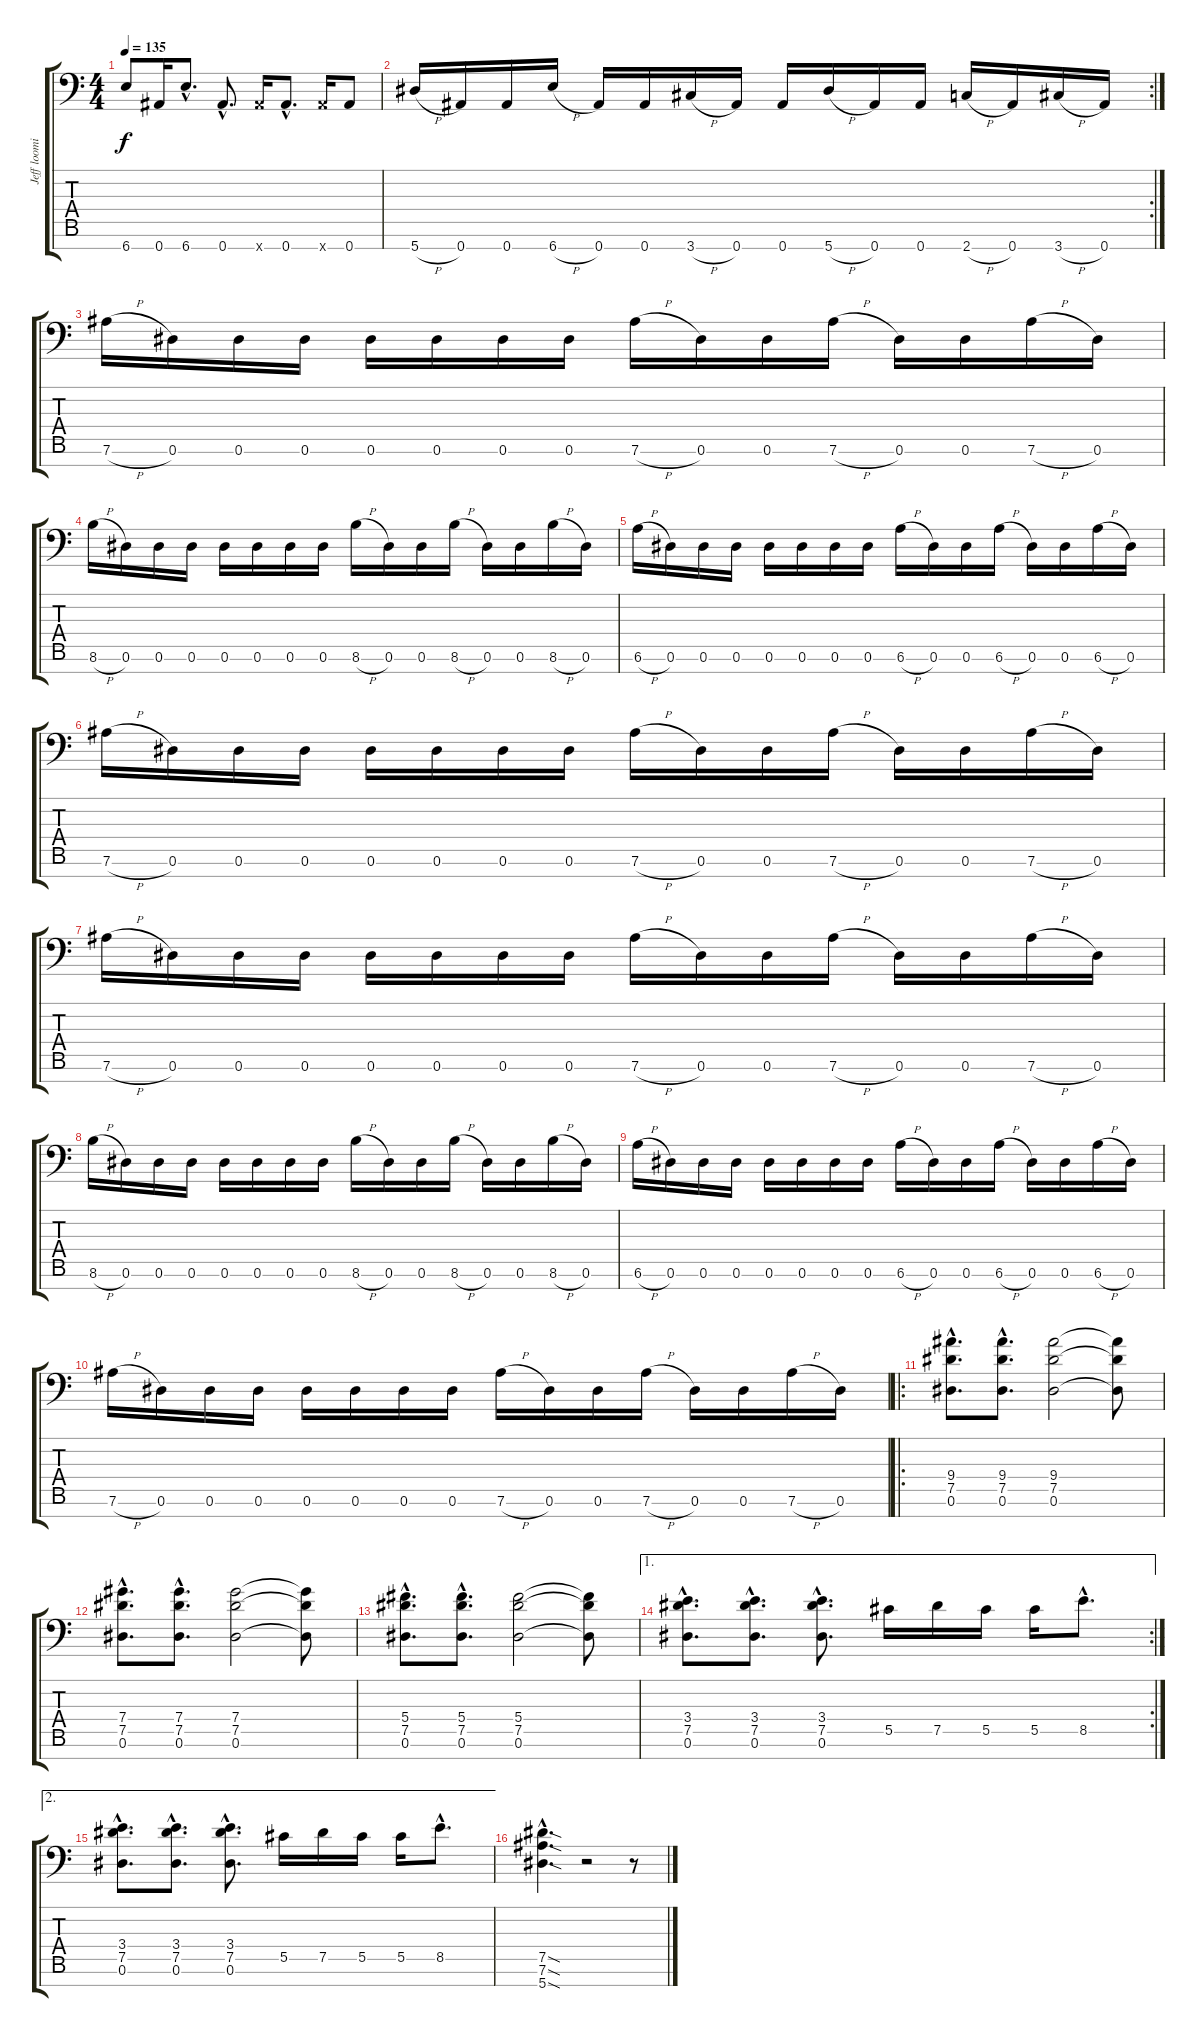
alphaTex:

\track ("Jeff loomis" "Jeff loomi") {instrument distortionguitar}
\staff {score tabs}
\tuning (Eb4 Bb3 Gb3 Db3 Ab2 Eb2 Bb1) {hide}
\ts (4 4)
\tempo 135
\clef f4
\ks c
6.7.8{dy f} 0.7.16 6.7{hac}.8{d} 0.7{hac}.8{d} 0.7{x}.16 0.7{hac}.8{d} 0.7{x}.16 0.7.8 |
\rc 2
5.7{h}.16 0.7.16 0.7.16 6.7{h}.16 0.7.16 0.7.16 3.7{h}.16 0.7.16 0.7.16 5.7{h}.16 0.7.16 0.7.16 2.7{h}.16 0.7.16 3.7{h}.16 0.7.16 |
7.6{h}.16 0.6.16 0.6.16 0.6.16 0.6.16 0.6.16 0.6.16 0.6.16 7.6{h}.16 0.6.16 0.6.16 7.6{h}.16 0.6.16 0.6.16 7.6{h}.16 0.6.16 |
8.6{h}.16 0.6.16 0.6.16 0.6.16 0.6.16 0.6.16 0.6.16 0.6.16 8.6{h}.16 0.6.16 0.6.16 8.6{h}.16 0.6.16 0.6.16 8.6{h}.16 0.6.16 |
6.6{h}.16 0.6.16 0.6.16 0.6.16 0.6.16 0.6.16 0.6.16 0.6.16 6.6{h}.16 0.6.16 0.6.16 6.6{h}.16 0.6.16 0.6.16 6.6{h}.16 0.6.16 |
7.6{h}.16 0.6.16 0.6.16 0.6.16 0.6.16 0.6.16 0.6.16 0.6.16 7.6{h}.16 0.6.16 0.6.16 7.6{h}.16 0.6.16 0.6.16 7.6{h}.16 0.6.16 |
7.6{h}.16 0.6.16 0.6.16 0.6.16 0.6.16 0.6.16 0.6.16 0.6.16 7.6{h}.16 0.6.16 0.6.16 7.6{h}.16 0.6.16 0.6.16 7.6{h}.16 0.6.16 |
8.6{h}.16 0.6.16 0.6.16 0.6.16 0.6.16 0.6.16 0.6.16 0.6.16 8.6{h}.16 0.6.16 0.6.16 8.6{h}.16 0.6.16 0.6.16 8.6{h}.16 0.6.16 |
6.6{h}.16 0.6.16 0.6.16 0.6.16 0.6.16 0.6.16 0.6.16 0.6.16 6.6{h}.16 0.6.16 0.6.16 6.6{h}.16 0.6.16 0.6.16 6.6{h}.16 0.6.16 |
7.6{h}.16 0.6.16 0.6.16 0.6.16 0.6.16 0.6.16 0.6.16 0.6.16 7.6{h}.16 0.6.16 0.6.16 7.6{h}.16 0.6.16 0.6.16 7.6{h}.16 0.6.16 |
\ro
(9.4{hac} 7.5{hac} 0.6{hac}).8{d} (9.4{hac} 7.5{hac} 0.6{hac}).8{d} (9.4 7.5 0.6).2 (9.4{t} 7.5{t} 0.6{t}).8 |
(7.4{hac} 7.5{hac} 0.6{hac}).8{d} (7.4{hac} 7.5{hac} 0.6{hac}).8{d} (7.4 7.5 0.6).2 (7.4{t} 7.5{t} 0.6{t}).8 |
(5.4{hac} 7.5{hac} 0.6{hac}).8{d} (5.4{hac} 7.5{hac} 0.6{hac}).8{d} (5.4 7.5 0.6).2 (5.4{t} 7.5{t} 0.6{t}).8 |
\ae 1
\rc 2
(3.4{hac} 7.5{hac} 0.6{hac}).8{d} (3.4{hac} 7.5{hac} 0.6{hac}).8{d} (3.4{hac} 7.5{hac} 0.6{hac}).8{d} 5.5.16 7.5.16 5.5.16 5.5.16 8.5{hac}.8{d} |
\ae 2
(3.4{hac} 7.5{hac} 0.6{hac}).8{d} (3.4{hac} 7.5{hac} 0.6{hac}).8{d} (3.4{hac} 7.5{hac} 0.6{hac}).8{d} 5.5.16 7.5.16 5.5.16 5.5.16 8.5{hac}.8{d} |
(7.5{sod hac} 7.6{sod hac} 5.7{sod hac}).4{d} r.2 r.8
